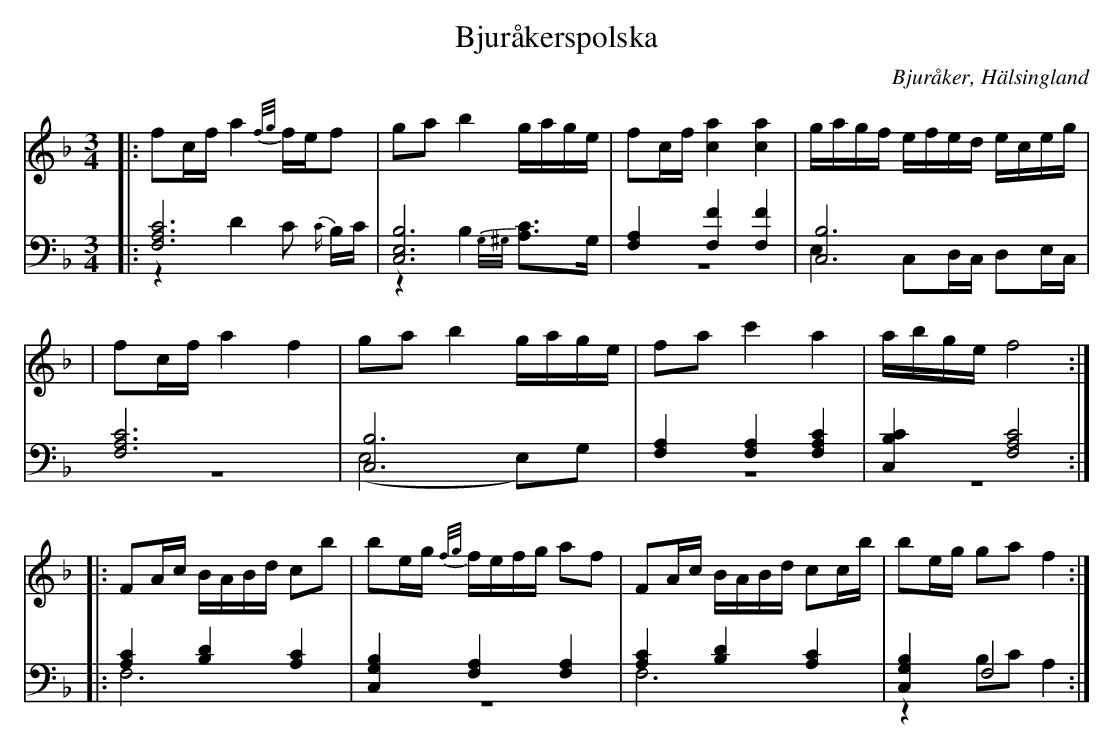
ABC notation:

X:1
T: Bjuråkerspolska
O: Bjuråker, Hälsingland
M: 3/4
L: 1/8
K: F
V:1
V:2
V:3 merge
V: 1
|:fc/f/ a2 {f/g/}f/e/f|ga b2 g/a/g/e/|fc/f/ [c2a2] [c2a2]|g/a/g/f/ e/f/e/d/ e/c/e/g/|
|fc/f/ a2 f2|ga b2 g/a/g/e/|fa c'2 a2| a/b/g/e/ f4:|
|:FA/c/ B/A/B/d/ cb|be/g/ {f/g/}f/e/f/g/ af|FA/c/ B/A/B/d/ cc/b/|be/g/ ga f2:|
V:2 clef=bass
|:[F,6A,6C6]|[C,6E,6B,6]|[F,2A,2] [F,2F2] [F,2F2]|[C,6B,6]|
[F,6A,6C6]|[C,6B,6]|[F,2A,2] [F,2A,2] [F,2A,2C2]|[C,2B,2C2] [F,4A,4C4]:|
 |:[A,2C2] [B,2D2] [A,2C2]|[C,2G,2B,2] [F,2A,2] [F,2A,2]|[A,2C2] [B,2D2] [A,2C2]|[C,2G,2B,2] F,4 :|
V:3 clef=bass
 |:z2D2 C {C/}B,/C/|z2 B,2 {G,/^G,/}[A,C]>G,|z6|E,2 C,D,/C,/ D,E,/C,/|
 |z6|(E,4 E,)G,|z6|z6:|
|:F,6|z6|F,6|z2 B,C A,2:|
